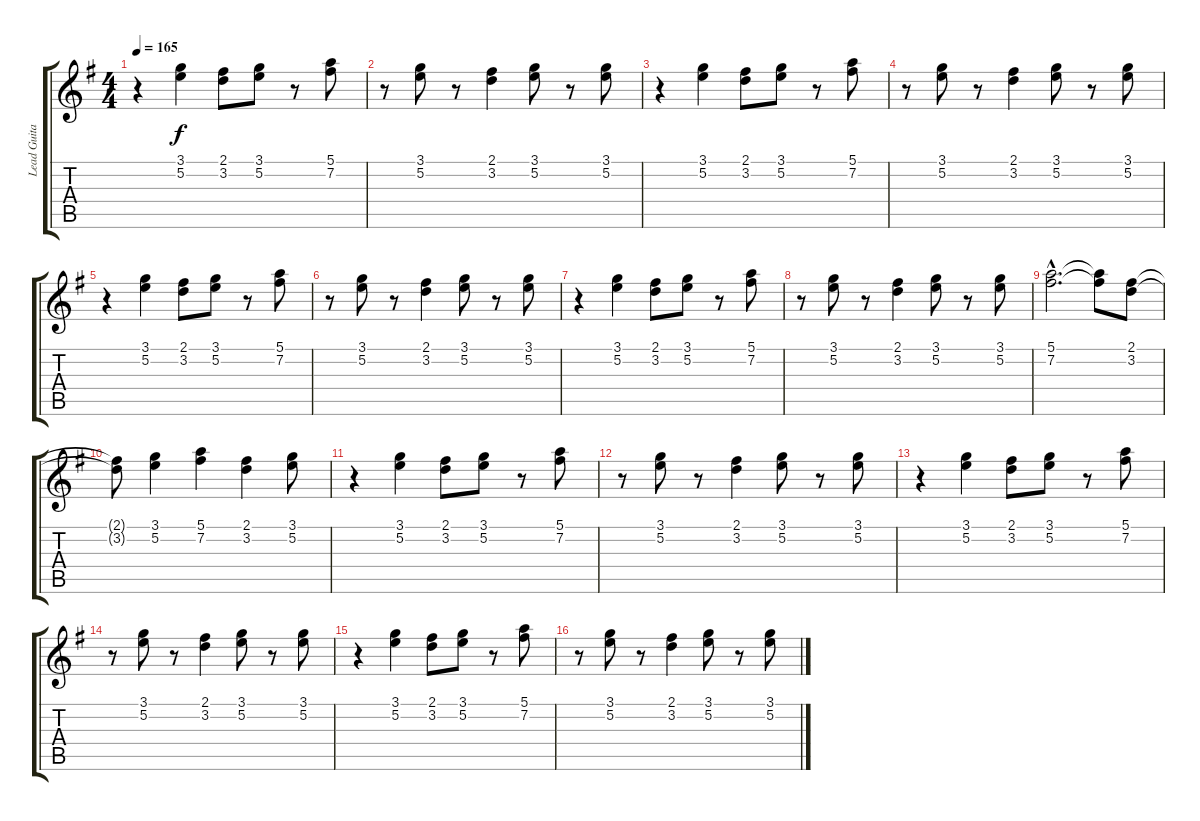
\track ("Lead Guitar" "Lead Guita") {instrument overdrivenguitar}
\staff {score tabs}
\tuning (E4 B3 G3 D3 A2 E2) {hide}
\ts (4 4)
\tempo 165
\clef g2
\ks g
r.4{dy f} (3.1 5.2).4{volume 13} (2.1 3.2).8 (3.1 5.2).8 r.8 (5.1 7.2).8 |
r.8 (3.1 5.2).8 r.8 (2.1 3.2).4 (3.1 5.2).8 r.8 (3.1 5.2).8 |
r.4 (3.1 5.2).4 (2.1 3.2).8 (3.1 5.2).8 r.8 (5.1 7.2).8 |
r.8 (3.1 5.2).8 r.8 (2.1 3.2).4 (3.1 5.2).8 r.8 (3.1 5.2).8 |
r.4 (3.1 5.2).4 (2.1 3.2).8 (3.1 5.2).8 r.8 (5.1 7.2).8 |
r.8 (3.1 5.2).8 r.8 (2.1 3.2).4 (3.1 5.2).8 r.8 (3.1 5.2).8 |
r.4 (3.1 5.2).4 (2.1 3.2).8 (3.1 5.2).8 r.8 (5.1 7.2).8 |
r.8 (3.1 5.2).8 r.8 (2.1 3.2).4 (3.1 5.2).8 r.8 (3.1 5.2).8 |
(5.1{hac} 7.2{hac}).2{d} (5.1{t} 7.2{t}).8 (2.1 3.2).8 |
(2.1{t} 3.2{t}).8 (3.1 5.2).4 (5.1 7.2).4 (2.1 3.2).4 (3.1 5.2).8 |
r.4 (3.1 5.2).4 (2.1 3.2).8 (3.1 5.2).8 r.8 (5.1 7.2).8 |
r.8 (3.1 5.2).8 r.8 (2.1 3.2).4 (3.1 5.2).8 r.8 (3.1 5.2).8 |
r.4 (3.1 5.2).4 (2.1 3.2).8 (3.1 5.2).8 r.8 (5.1 7.2).8 |
r.8 (3.1 5.2).8 r.8 (2.1 3.2).4 (3.1 5.2).8 r.8 (3.1 5.2).8 |
r.4 (3.1 5.2).4 (2.1 3.2).8 (3.1 5.2).8 r.8 (5.1 7.2).8 |
r.8 (3.1 5.2).8 r.8 (2.1 3.2).4 (3.1 5.2).8 r.8 (3.1 5.2).8
